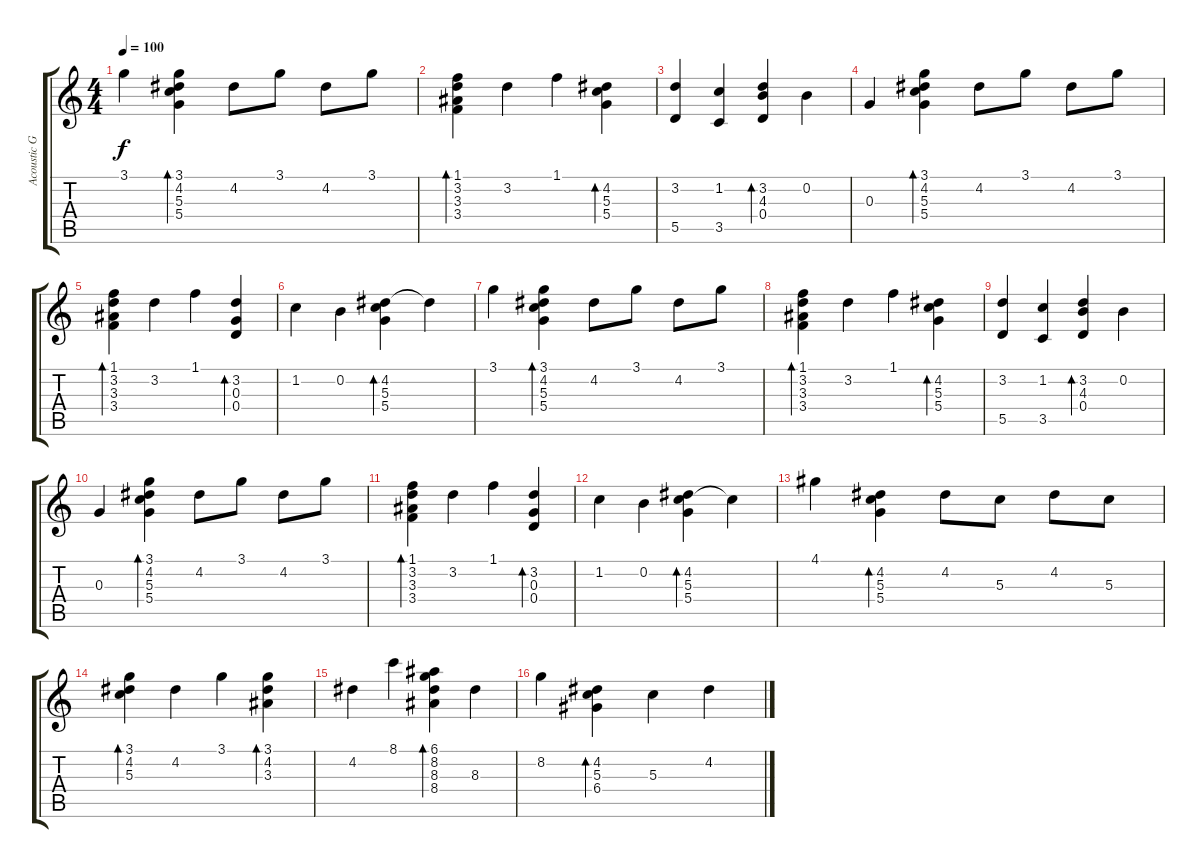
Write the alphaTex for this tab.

\track ("Acoustic Guitar" "Acoustic G") {instrument acousticguitarsteel}
\staff {score tabs}
\tuning (E4 B3 G3 D3 A2 E2) {hide}
\ts (4 4)
\tempo 100
\clef g2
\ks c
3.1.4{dy f instrument acousticguitarsteel} (3.1 4.2 5.3 5.4).4{bd 60} 4.2.8 3.1.8 4.2.8 3.1.8 |
(1.1 3.2 3.3 3.4).4{bd 60} 3.2.4 1.1.4 (4.2 5.3 5.4).4{bd 60} |
(3.2 5.5).4 (1.2 3.5).4 (3.2 4.3 0.4).4{bd 60} 0.2.4 |
0.3.4 (3.1 4.2 5.3 5.4).4{bd 60} 4.2.8 3.1.8 4.2.8 3.1.8 |
(1.1 3.2 3.3 3.4).4{bd 60} 3.2.4 1.1.4 (3.2 0.3 0.4).4{bd 60} |
1.2.4 0.2.4 (4.2 5.3 5.4).4{bd 60} 4.2{t}.4 |
3.1.4 (3.1 4.2 5.3 5.4).4{bd 60} 4.2.8 3.1.8 4.2.8 3.1.8 |
(1.1 3.2 3.3 3.4).4{bd 60} 3.2.4 1.1.4 (4.2 5.3 5.4).4{bd 60} |
(3.2 5.5).4 (1.2 3.5).4 (3.2 4.3 0.4).4{bd 60} 0.2.4 |
0.3.4 (3.1 4.2 5.3 5.4).4{bd 60} 4.2.8 3.1.8 4.2.8 3.1.8 |
(1.1 3.2 3.3 3.4).4{bd 60} 3.2.4 1.1.4 (3.2 0.3 0.4).4{bd 60} |
1.2.4 0.2.4 (4.2 5.3 5.4).4{bd 60} 5.3{t}.4 |
4.1.4 (4.2 5.3 5.4).4{bd 60} 4.2.8 5.3.8 4.2.8 5.3.8 |
(3.1 4.2 5.3).4{bd 60} 4.2.4 3.1.4 (3.1 4.2 3.3).4{bd 60} |
4.2.4 8.1.4 (6.1 8.2 8.3 8.4).4{bd 60} 8.3.4 |
8.2.4 (4.2 5.3 6.4).4{bd 60} 5.3.4 4.2.4
